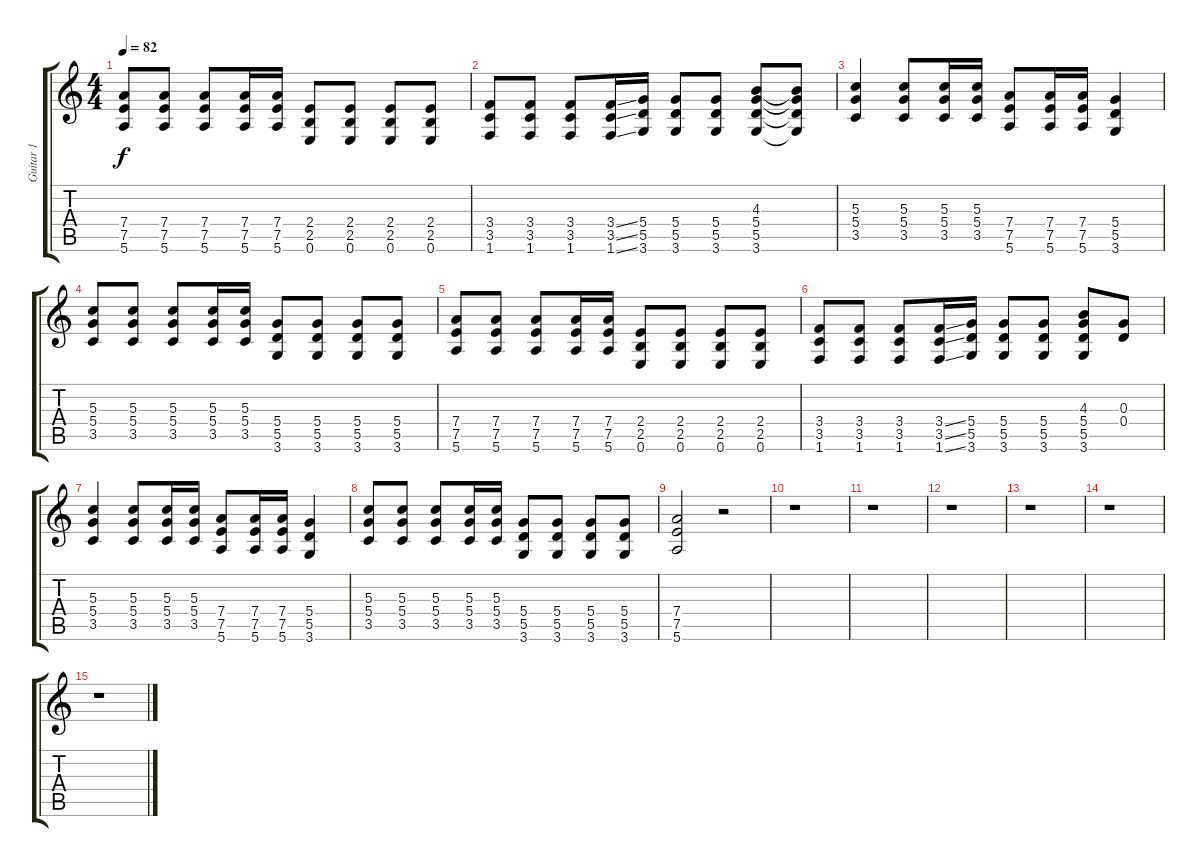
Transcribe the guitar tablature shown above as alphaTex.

\track ("Guitar 1" "Guitar 1") {instrument overdrivenguitar}
\staff {score tabs}
\tuning (E4 B3 G3 D3 A2 E2) {hide}
\ts (4 4)
\tempo 82
\clef g2
\ks c
(7.4 7.5 5.6).8{dy f} (7.4 7.5 5.6).8 (7.4 7.5 5.6).8 (7.4 7.5 5.6).16 (7.4 7.5 5.6).16 (2.4 2.5 0.6).8 (2.4 2.5 0.6).8 (2.4 2.5 0.6).8 (2.4 2.5 0.6).8 |
(3.4 3.5 1.6).8 (3.4 3.5 1.6).8 (3.4 3.5 1.6).8 (3.4{ss} 3.5{ss} 1.6{ss}).16 (5.4 5.5 3.6).16 (5.4 5.5 3.6).8 (5.4 5.5 3.6).8 (4.3 5.4 5.5 3.6).8 (4.3{t} 5.4{t} 5.5{t} 3.6{t}).8 |
(5.3 5.4 3.5).4 (5.3 5.4 3.5).8 (5.3 5.4 3.5).16 (5.3 5.4 3.5).16 (7.4 7.5 5.6).8 (7.4 7.5 5.6).16 (7.4 7.5 5.6).16 (5.4 5.5 3.6).4 |
(5.3 5.4 3.5).8 (5.3 5.4 3.5).8 (5.3 5.4 3.5).8 (5.3 5.4 3.5).16 (5.3 5.4 3.5).16 (5.4 5.5 3.6).8 (5.4 5.5 3.6).8 (5.4 5.5 3.6).8 (5.4 5.5 3.6).8 |
(7.4 7.5 5.6).8 (7.4 7.5 5.6).8 (7.4 7.5 5.6).8 (7.4 7.5 5.6).16 (7.4 7.5 5.6).16 (2.4 2.5 0.6).8 (2.4 2.5 0.6).8 (2.4 2.5 0.6).8 (2.4 2.5 0.6).8 |
(3.4 3.5 1.6).8 (3.4 3.5 1.6).8 (3.4 3.5 1.6).8 (3.4{ss} 3.5{ss} 1.6{ss}).16 (5.4 5.5 3.6).16 (5.4 5.5 3.6).8 (5.4 5.5 3.6).8 (4.3 5.4 5.5 3.6).8 (0.3 0.4).8 |
(5.3 5.4 3.5).4 (5.3 5.4 3.5).8 (5.3 5.4 3.5).16 (5.3 5.4 3.5).16 (7.4 7.5 5.6).8 (7.4 7.5 5.6).16 (7.4 7.5 5.6).16 (5.4 5.5 3.6).4 |
(5.3 5.4 3.5).8 (5.3 5.4 3.5).8 (5.3 5.4 3.5).8 (5.3 5.4 3.5).16 (5.3 5.4 3.5).16 (5.4 5.5 3.6).8 (5.4 5.5 3.6).8 (5.4 5.5 3.6).8 (5.4 5.5 3.6).8 |
(7.4 7.5 5.6).2 r.2 |
r.1 |
r.1 |
r.1 |
r.1 |
r.1 |
r.1
